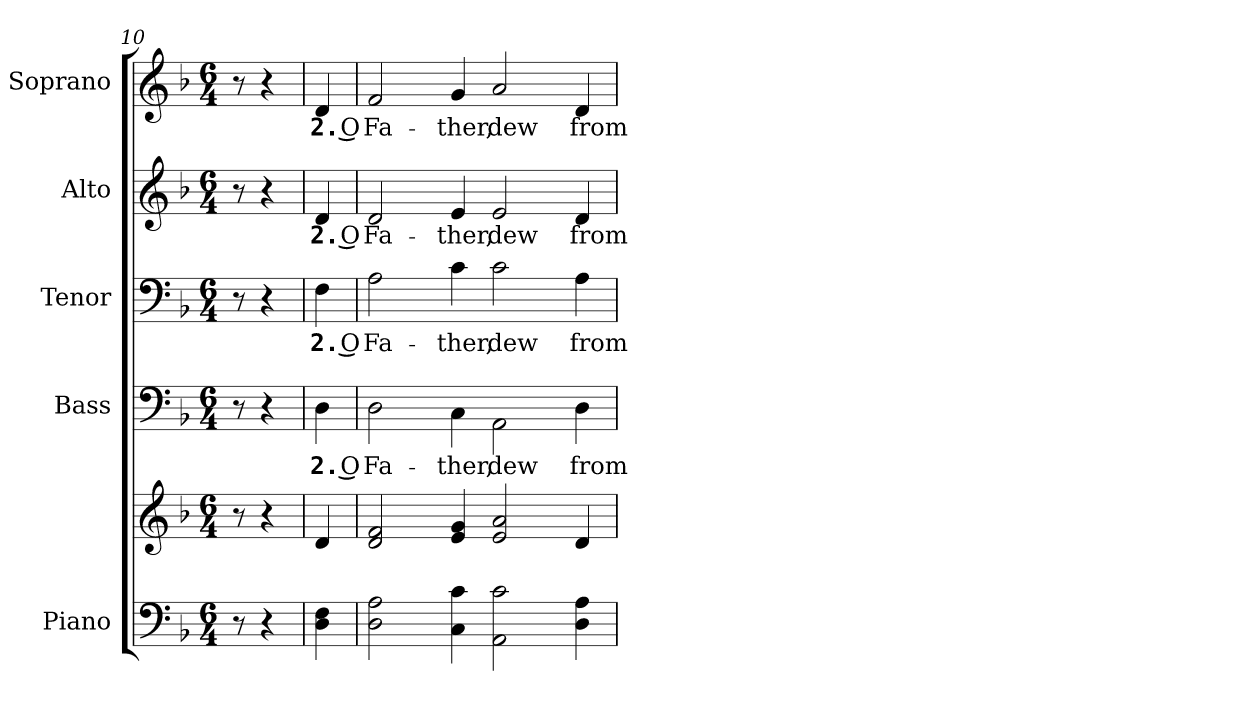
**kern	**kern	**kern	**text	**kern	**text	**kern	**text	**kern	**text
*part5	*part5	*part4	*part4	*part3	*part3	*part2	*part2	*part1	*part1
*staff6	*staff5	*staff4	*staff4	*staff3	*staff3	*staff2	*staff2	*staff1	*staff1
*I"Piano	*	*I"Bass	*	*I"Tenor	*	*I"Alto	*	*I"Soprano	*
*I'Pno.	*	*I'B.	*	*I'T.	*	*I'A.	*	*I'S.	*
!!LO:PB:g=z
*clefF4	*clefG2	*clefF4	*	*clefF4	*	*clefG2	*	*clefG2	*
*k[b-]	*k[b-]	*k[b-]	*	*k[b-]	*	*k[b-]	*	*k[b-]	*
*F:	*F:	*F:	*	*F:	*	*F:	*	*F:	*
*M6/4	*M6/4	*M6/4	*	*M6/4	*	*M6/4	*	*M6/4	*
=10	=10	=10	=10	=10	=10	=10	=10	=10	=10
8r	8r	8r	.	8r	.	8r	.	8r	.
4r	4r	4r	.	4r	.	4r	.	4r	.
=11	=11	=11	=11	=11	=11	=11	=11	=11	=11
*	*^	*	*	*	*	*	*	*	*
!	!	!	!	!LO:LY:b:color=#000000	!	!	!	!	!	!
!	!	!	!	!	!	!LO:LY:b:color=#000000	!	!	!	!
!	!	!	!	!	!	!	!	!LO:LY:b:color=#000000	!	!
!	!	!	!	!	!	!	!	!	!	!LO:LY:b:color=#000000
4Di\ 4Fi	4di/	4ryy	4Di\	2. O	4Fi\	2. O	4di/	2. O	4di/	2. O
=12	=12	=12	=12	=12	=12	=12	=12	=12	=12	=12
!	!	!	!	!LO:LY:b:color=#000000	!	!	!	!	!	!
!	!	!	!	!	!	!LO:LY:b:color=#000000	!	!	!	!
!	!	!	!	!	!	!	!	!LO:LY:b:color=#000000	!	!
!	!	!	!	!	!	!	!	!	!	!LO:LY:b:color=#000000
2Di\ 2Ai	2di/ 2fi	4ryy	2Di\	Fa-	2Ai\	Fa-	2di/	Fa-	2fi/	Fa-
.	.	4ryy	.	.	.	.	.	.	.	.
!	!	!	!	!LO:LY:b:color=#000000	!	!	!	!	!	!
!	!	!	!	!	!	!LO:LY:b:color=#000000	!	!	!	!
!	!	!	!	!	!	!	!	!LO:LY:b:color=#000000	!	!
!	!	!	!	!	!	!	!	!	!	!LO:LY:b:color=#000000
4Ci\ 4ci	4ei/ 4gi	4ryy	4Ci\	-ther,	4ci\	-ther,	4ei/	-ther,	4gi/	-ther,
!	!	!	!	!LO:LY:b:color=#000000	!	!	!	!	!	!
!	!	!	!	!	!	!LO:LY:b:color=#000000	!	!	!	!
!	!	!	!	!	!	!	!	!LO:LY:b:color=#000000	!	!
!	!	!	!	!	!	!	!	!	!	!LO:LY:b:color=#000000
2AAi\ 2ci	2ei/ 2ai	4ryy	2AAi\	dew	2ci\	dew	2ei/	dew	2ai/	dew
.	.	4ryy	.	.	.	.	.	.	.	.
!	!	!	!	!LO:LY:b:color=#000000	!	!	!	!	!	!
!	!	!	!	!	!	!LO:LY:b:color=#000000	!	!	!	!
!	!	!	!	!	!	!	!	!LO:LY:b:color=#000000	!	!
!	!	!	!	!	!	!	!	!	!	!LO:LY:b:color=#000000
4Di\ 4Ai	4di/	4ryy	4Di\	from	4Ai\	from	4di/	from	4di/	from
*	*v	*v	*	*	*	*	*	*	*	*
=	=	=	=	=	=	=	=	=	=
*-	*-	*-	*-	*-	*-	*-	*-	*-	*-
